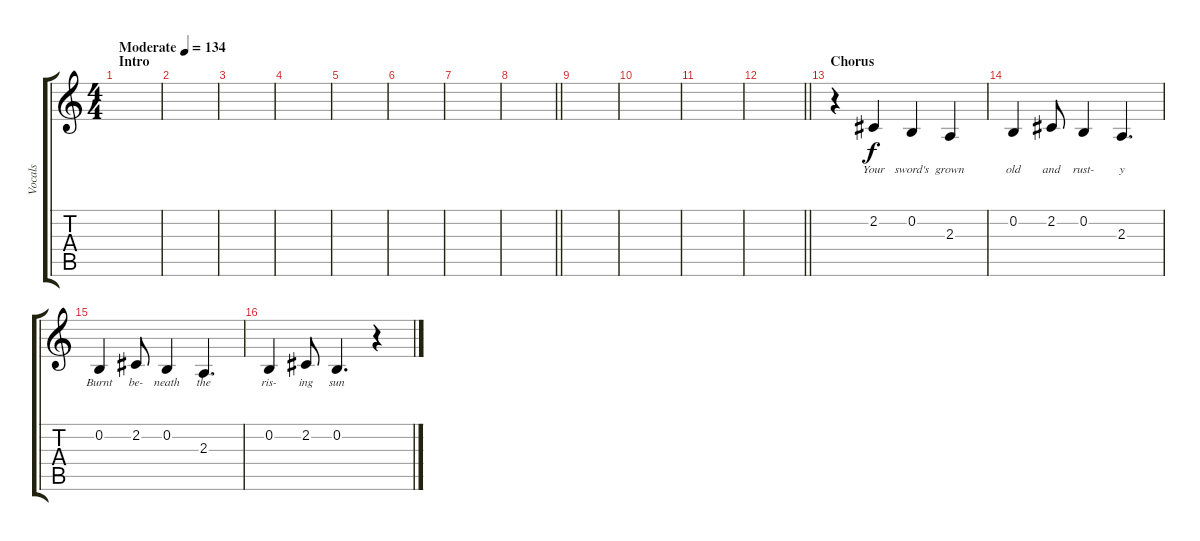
\track ("Vocals" "Vocals") {instrument oboe}
\staff {score tabs}
\tuning (E4 B3 G3 D3 A2 E2) {hide}
\ts (4 4)
\section ("" "Intro")
\tempo (134 "Moderate")
\clef g2
\ks c
|
|
|
|
|
|
|
\barLineRight lightlight
|
|
|
|
\barLineRight lightlight
|
\section ("" "Chorus")
r.4 2.2.4{lyrics (0 "Your") lyrics (1 "") lyrics (2 "") lyrics (3 "") lyrics (4 "")} 0.2.4{lyrics (0 "sword's") lyrics (1 "") lyrics (2 "") lyrics (3 "") lyrics (4 "")} 2.3.4{lyrics (0 "grown") lyrics (1 "") lyrics (2 "") lyrics (3 "") lyrics (4 "")} |
0.2.4{lyrics (0 "old") lyrics (1 "") lyrics (2 "") lyrics (3 "") lyrics (4 "")} 2.2.8{lyrics (0 "and") lyrics (1 "") lyrics (2 "") lyrics (3 "") lyrics (4 "")} 0.2.4{lyrics (0 "rust-") lyrics (1 "") lyrics (2 "") lyrics (3 "") lyrics (4 "")} 2.3.4{d lyrics (0 "y") lyrics (1 "") lyrics (2 "") lyrics (3 "") lyrics (4 "")} |
0.2.4{lyrics (0 "Burnt") lyrics (1 "") lyrics (2 "") lyrics (3 "") lyrics (4 "")} 2.2.8{lyrics (0 "be-") lyrics (1 "") lyrics (2 "") lyrics (3 "") lyrics (4 "")} 0.2.4{lyrics (0 "neath") lyrics (1 "") lyrics (2 "") lyrics (3 "") lyrics (4 "")} 2.3.4{d lyrics (0 "the") lyrics (1 "") lyrics (2 "") lyrics (3 "") lyrics (4 "")} |
0.2.4{lyrics (0 "ris-") lyrics (1 "") lyrics (2 "") lyrics (3 "") lyrics (4 "")} 2.2.8{lyrics (0 "ing") lyrics (1 "") lyrics (2 "") lyrics (3 "") lyrics (4 "")} 0.2.4{d lyrics (0 "sun") lyrics (1 "") lyrics (2 "") lyrics (3 "") lyrics (4 "")} r.4
